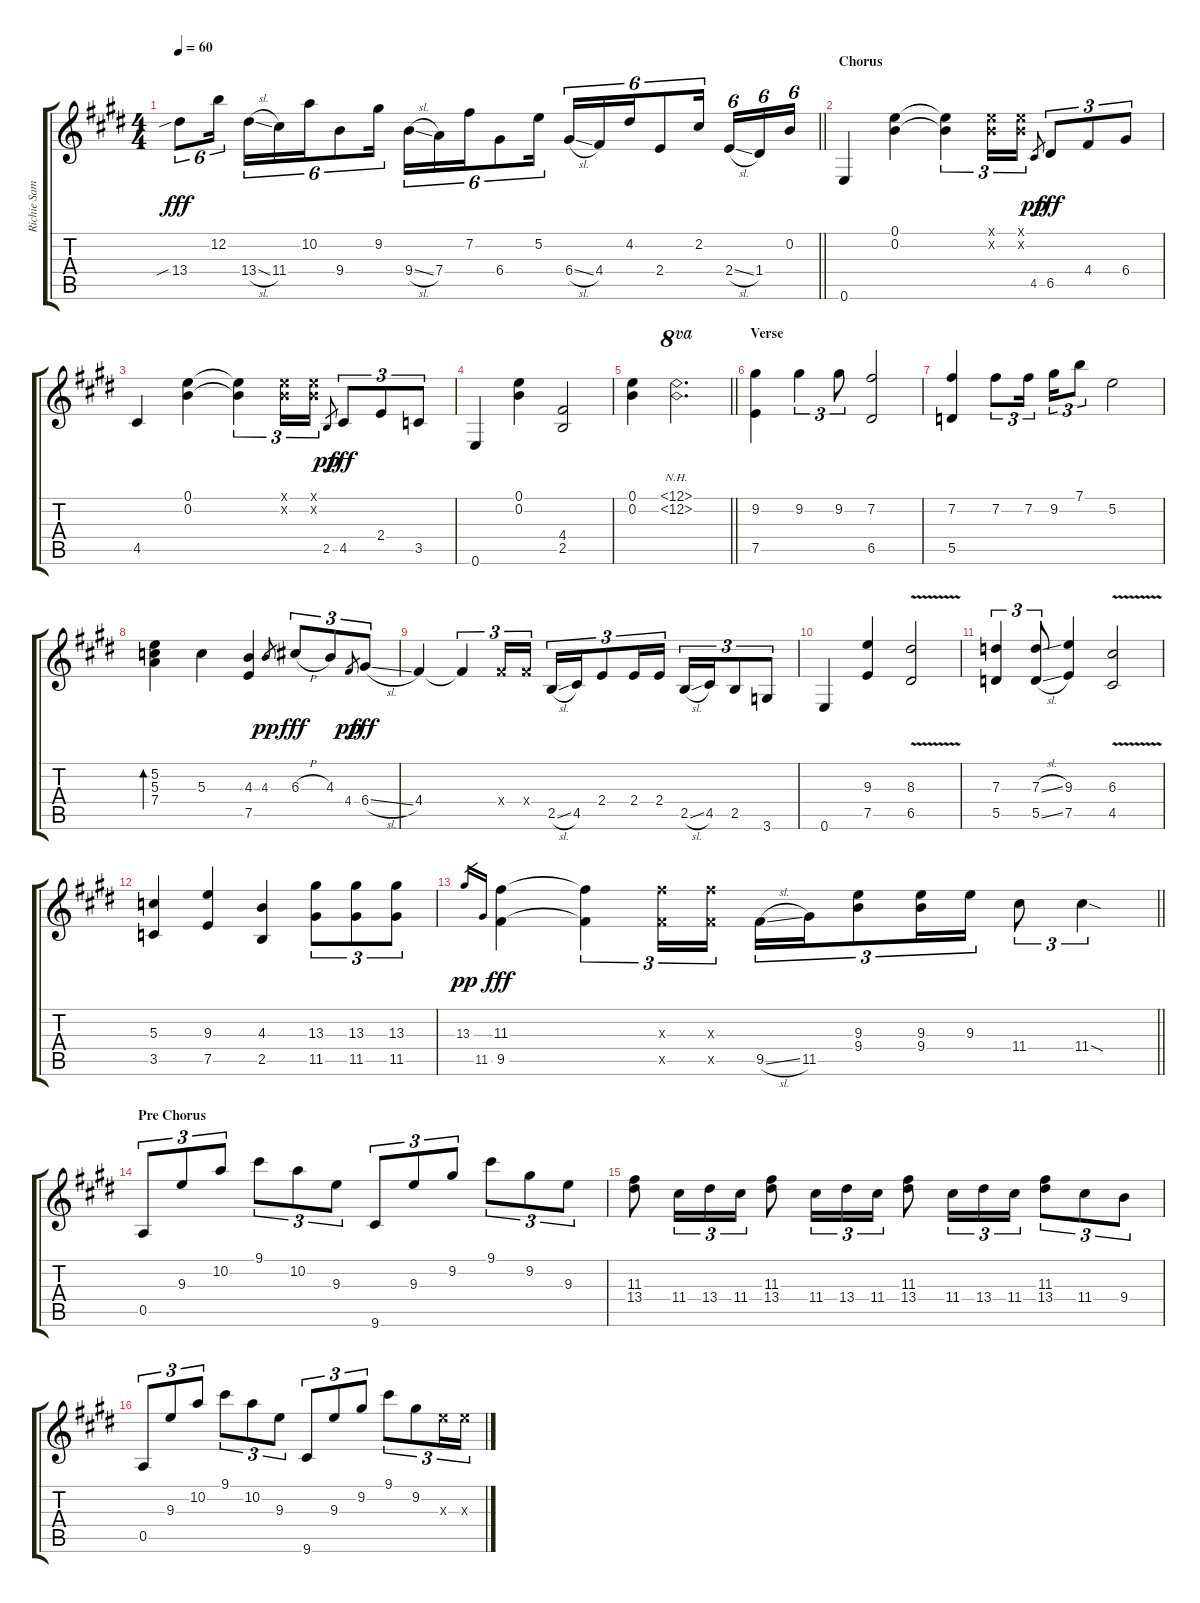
\track ("Richie Sambora" "Richie Sam") {instrument electricguitarclean}
\staff {score tabs}
\tuning (E4 B3 G3 D3 A2 E2) {hide}
\ts (4 4)
\tempo 60
\clef g2
\barLineRight lightlight
\ks e
13.4{sib}.8{tu (6 4) dy fff} 12.2.16{tu (6 4)} 13.4{sl}.16{tu (6 4)} 11.4.16{tu (6 4)} 10.2.16{tu (6 4)} 9.4.8{tu (6 4)} 9.2.16{tu (6 4)} 9.4{sl}.16{tu (6 4)} 7.4.16{tu (6 4)} 7.2.16{tu (6 4)} 6.4.8{tu (6 4)} 5.2.16{tu (6 4)} 6.4{sl}.16{tu (6 4)} 4.4.16{tu (6 4)} 4.2.16{tu (6 4)} 2.4.8{tu (6 4)} 2.2.16{tu (6 4)} 2.4{sl}.16{tu (6 4)} 1.4.16{tu (6 4)} 0.2.16{tu (6 4)} |
\section ("" "Chorus")
0.6.4 (0.1 0.2).4 (0.1{t} 0.2{t}).4{tu (3 2)} (0.1{x} 0.2{x}).16{tu (3 2)} (0.1{x} 0.2{x}).16{tu (3 2)} 4.5.8{gr dy pp} 6.5.8{tu (3 2) dy fff} 4.4.8{tu (3 2)} 6.4.8{tu (3 2)} |
4.5.4 (0.1 0.2).4 (0.1{t} 0.2{t}).4{tu (3 2)} (0.1{x} 0.2{x}).16{tu (3 2)} (0.1{x} 0.2{x}).16{tu (3 2)} 2.5.8{gr dy pp} 4.5.8{tu (3 2) dy fff} 2.4.8{tu (3 2)} 3.5.8{tu (3 2)} |
0.6.4 (0.1 0.2).4 (4.4 2.5).2 |
\barLineRight lightlight
(0.1 0.2).4 (12.1{nh} 12.2{nh}).2{d ot 8va} |
\section ("" "Verse")
(9.2 7.5).4 9.2.4{tu (3 2)} 9.2.8{tu (3 2)} (7.2 6.5).2 |
(7.2 5.5).4 7.2.8{tu (3 2)} 7.2.16{tu (3 2)} 9.2.16{tu (3 2)} 7.1.8{tu (3 2)} 5.2.2 |
(5.2 5.3 7.4).4{bd 30} 5.3.4 (4.3 7.5).4 4.3.8{gr dy pp} 6.3{h}.8{tu (3 2) dy fff} 4.3.8{tu (3 2)} 4.4.8{gr dy pp} 6.4{sl}.8{tu (3 2) dy fff} |
4.4.4 4.4{t}.4{tu (3 2)} 4.4{x}.16{tu (3 2)} 4.4{x}.16{tu (3 2)} 2.5{sl}.16{tu (3 2)} 4.5.16{tu (3 2)} 2.4.8{tu (3 2)} 2.4.16{tu (3 2)} 2.4.16{tu (3 2)} 2.5{sl}.16{tu (3 2)} 4.5.16{tu (3 2)} 2.5.8{tu (3 2)} 3.6.8{tu (3 2)} |
0.6.4 (9.3 7.5).4 (8.3{v} 6.5{v}).2 |
(7.3 5.5).4{tu (3 2)} (7.3{sl} 5.5{sl}).8{tu (3 2)} (9.3 7.5).4 (6.3{v} 4.5{v}).2 |
(5.3 3.5).4 (9.3 7.5).4 (4.3 2.5).4 (13.3 11.5).8{tu (3 2)} (13.3 11.5).8{tu (3 2)} (13.3 11.5).8{tu (3 2)} |
\barLineRight lightlight
13.3.16{gr dy pp} 11.5.16{gr} (11.3 9.5).4{dy fff} (11.3{t} 9.5{t}).4{tu (3 2)} (11.3{x} 9.5{x}).16{tu (3 2)} (11.3{x} 9.5{x}).16{tu (3 2)} 9.5{sl}.16{tu (3 2)} 11.5.16{tu (3 2)} (9.3 9.4).8{tu (3 2)} (9.3 9.4).16{tu (3 2)} 9.3.16{tu (3 2)} 11.4.8{tu (3 2)} 11.4{sod}.4{tu (3 2)} |
\section ("" "Pre Chorus")
0.5.8{tu (3 2)} 9.3.8{tu (3 2)} 10.2.8{tu (3 2)} 9.1.8{tu (3 2)} 10.2.8{tu (3 2)} 9.3.8{tu (3 2)} 9.6.8{tu (3 2)} 9.3.8{tu (3 2)} 9.2.8{tu (3 2)} 9.1.8{tu (3 2)} 9.2.8{tu (3 2)} 9.3.8{tu (3 2)} |
(11.3 13.4).8 11.4.16{tu (3 2)} 13.4.16{tu (3 2)} 11.4.16{tu (3 2)} (11.3 13.4).8 11.4.16{tu (3 2)} 13.4.16{tu (3 2)} 11.4.16{tu (3 2)} (11.3 13.4).8 11.4.16{tu (3 2)} 13.4.16{tu (3 2)} 11.4.16{tu (3 2)} (11.3 13.4).8{tu (3 2)} 11.4.8{tu (3 2)} 9.4.8{tu (3 2)} |
0.5.8{tu (3 2)} 9.3.8{tu (3 2)} 10.2.8{tu (3 2)} 9.1.8{tu (3 2)} 10.2.8{tu (3 2)} 9.3.8{tu (3 2)} 9.6.8{tu (3 2)} 9.3.8{tu (3 2)} 9.2.8{tu (3 2)} 9.1.8{tu (3 2)} 9.2.8{tu (3 2)} 9.3{x}.16{tu (3 2)} 9.3{x}.16{tu (3 2)}
